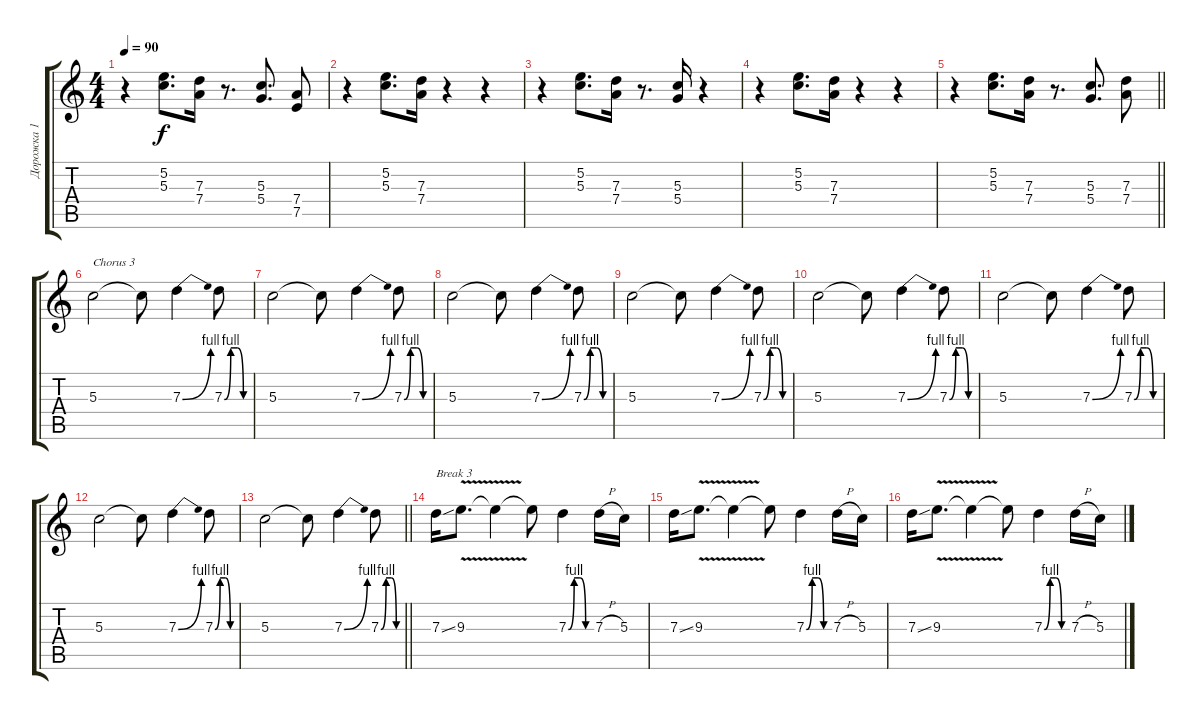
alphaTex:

\track ("Дорожка 1" "Дорожка 1") {instrument electricguitarjazz}
\staff {score tabs}
\tuning (E4 B3 G3 D3 A2 E2) {hide}
\ts (4 4)
\tempo 90
\clef g2
\ks c
r.4{dy f} (5.2 5.3).8{d} (7.3 7.4).16 r.8{d} (5.3 5.4).8{d} (7.4 7.5).8 |
r.4 (5.2 5.3).8{d} (7.3 7.4).16 r.4 r.4 |
r.4 (5.2 5.3).8{d} (7.3 7.4).16 r.8{d} (5.3 5.4).16 r.4 |
r.4 (5.2 5.3).8{d} (7.3 7.4).16 r.4 r.4 |
\barLineRight lightlight
r.4 (5.2 5.3).8{d} (7.3 7.4).16 r.8{d} (5.3 5.4).8{d} (7.3 7.4).8 |
5.3.2{txt "Chorus 3"} 5.3{t}.8 7.3{be (bend 0 0 60 4)}.4 7.3{be (custom 0 0 15 4 30 4 45 0 60 0)}.8 |
5.3.2 5.3{t}.8 7.3{be (bend 0 0 60 4)}.4 7.3{be (custom 0 0 15 4 30 4 45 0 60 0)}.8 |
5.3.2 5.3{t}.8 7.3{be (bend 0 0 60 4)}.4 7.3{be (custom 0 0 15 4 30 4 45 0 60 0)}.8 |
5.3.2 5.3{t}.8 7.3{be (bend 0 0 60 4)}.4 7.3{be (custom 0 0 15 4 30 4 45 0 60 0)}.8 |
5.3.2 5.3{t}.8 7.3{be (bend 0 0 60 4)}.4 7.3{be (custom 0 0 15 4 30 4 45 0 60 0)}.8 |
5.3.2 5.3{t}.8 7.3{be (bend 0 0 60 4)}.4 7.3{be (custom 0 0 15 4 30 4 45 0 60 0)}.8 |
5.3.2 5.3{t}.8 7.3{be (bend 0 0 60 4)}.4 7.3{be (custom 0 0 15 4 30 4 45 0 60 0)}.8 |
\barLineRight lightlight
5.3.2 5.3{t}.8 7.3{be (bend 0 0 60 4)}.4 7.3{be (custom 0 0 15 4 30 4 45 0 60 0)}.8 |
7.3{ss}.16{txt "Break 3"} 9.3{v}.8{d} 9.3{t}.4 9.3{t}.8 7.3{be (custom 0 0 15 4 30 4 45 0 60 0)}.4 7.3{h}.16 5.3.16 |
7.3{ss}.16 9.3{v}.8{d} 9.3{t}.4 9.3{t}.8 7.3{be (custom 0 0 15 4 30 4 45 0 60 0)}.4 7.3{h}.16 5.3.16 |
7.3{ss}.16 9.3{v}.8{d} 9.3{t}.4 9.3{t}.8 7.3{be (custom 0 0 15 4 30 4 45 0 60 0)}.4 7.3{h}.16 5.3.16
